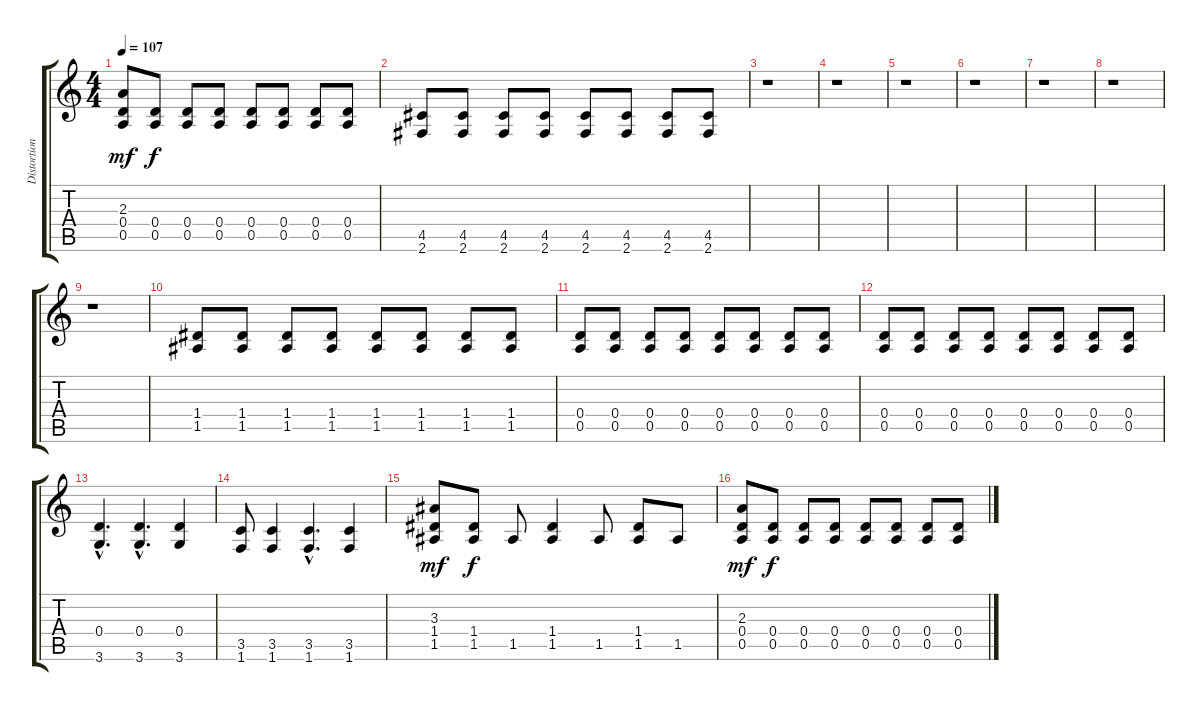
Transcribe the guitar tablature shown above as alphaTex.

\track ("Distortion" "Distortion") {instrument distortionguitar}
\staff {score tabs}
\tuning (E4 B3 G3 D3 A2 E2) {hide}
\ts (4 4)
\tempo 107
\clef g2
\ks c
(2.3 0.4 0.5).8{dy mf} (0.4 0.5).8{dy f} (0.4 0.5).8 (0.4 0.5).8 (0.4 0.5).8 (0.4 0.5).8 (0.4 0.5).8 (0.4 0.5).8 |
(4.5 2.6).8 (4.5 2.6).8 (4.5 2.6).8 (4.5 2.6).8 (4.5 2.6).8 (4.5 2.6).8 (4.5 2.6).8 (4.5 2.6).8 |
r.1 |
r.1 |
r.1 |
r.1 |
r.1 |
r.1 |
r.1 |
(1.4 1.5).8 (1.4 1.5).8 (1.4 1.5).8 (1.4 1.5).8 (1.4 1.5).8 (1.4 1.5).8 (1.4 1.5).8 (1.4 1.5).8 |
(0.4 0.5).8 (0.4 0.5).8 (0.4 0.5).8 (0.4 0.5).8 (0.4 0.5).8 (0.4 0.5).8 (0.4 0.5).8 (0.4 0.5).8 |
(0.4 0.5).8 (0.4 0.5).8 (0.4 0.5).8 (0.4 0.5).8 (0.4 0.5).8 (0.4 0.5).8 (0.4 0.5).8 (0.4 0.5).8 |
(0.4{hac} 3.6{hac}).4{d} (0.4{hac} 3.6{hac}).4{d} (0.4 3.6).4 |
(3.5 1.6).8 (3.5 1.6).4 (3.5{hac} 1.6{hac}).4{d} (3.5 1.6).4 |
(3.3 1.4 1.5).8{dy mf} (1.4 1.5).8{dy f} 1.5.8 (1.4 1.5).4 1.5.8 (1.4 1.5).8 1.5.8 |
(2.3 0.4 0.5).8{dy mf} (0.4 0.5).8{dy f} (0.4 0.5).8 (0.4 0.5).8 (0.4 0.5).8 (0.4 0.5).8 (0.4 0.5).8 (0.4 0.5).8
